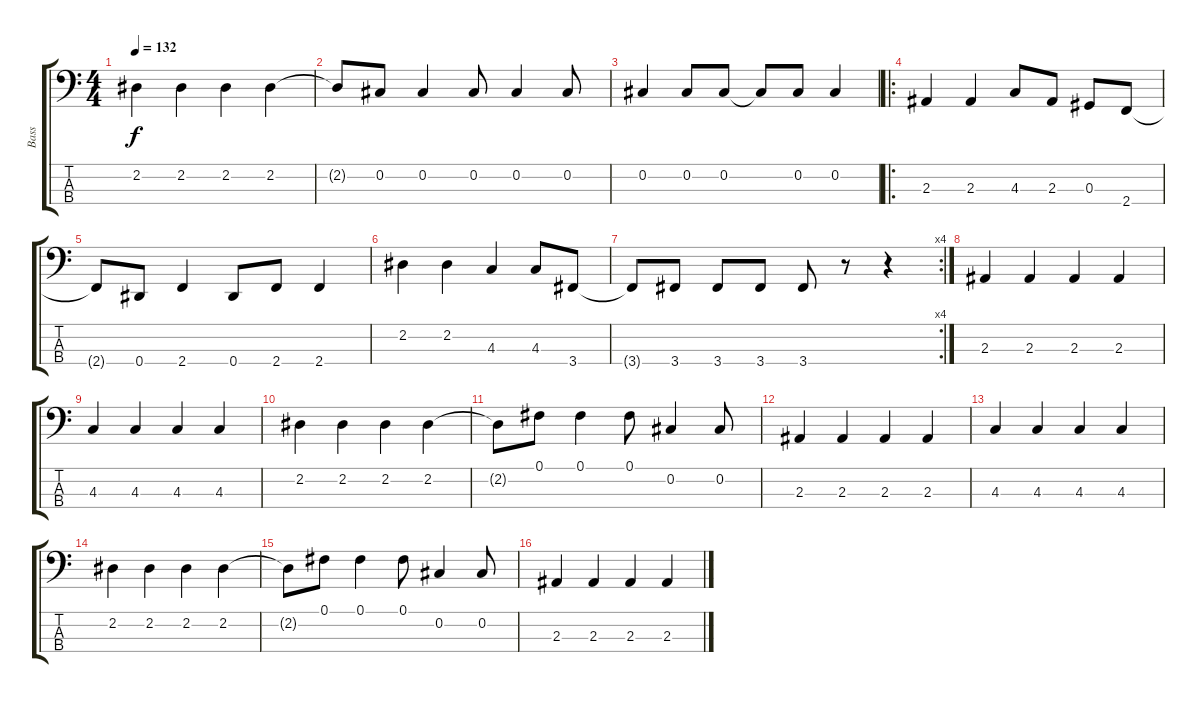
\track ("Bass" "Bass") {instrument electricbassfinger}
\staff {score tabs}
\tuning (Gb2 Db2 Ab1 Eb1) {hide}
\ts (4 4)
\tempo 132
\clef f4
\ks c
2.2.4{dy f} 2.2.4 2.2.4 2.2.4 |
2.2{t}.8 0.2.8 0.2.4 0.2.8 0.2.4 0.2.8 |
0.2.4 0.2.8 0.2.8 0.2{t}.8 0.2.8 0.2.4 |
\ro
2.3.4 2.3.4 4.3.8 2.3.8 0.3.8 2.4.8 |
2.4{t}.8 0.4.8 2.4.4 0.4.8 2.4.8 2.4.4 |
2.2.4 2.2.4 4.3.4 4.3.8 3.4.8 |
\rc 4
3.4{t}.8 3.4.8 3.4.8 3.4.8 3.4.8 r.8 r.4 |
2.3.4 2.3.4 2.3.4 2.3.4 |
4.3.4 4.3.4 4.3.4 4.3.4 |
2.2.4 2.2.4 2.2.4 2.2.4 |
2.2{t}.8 0.1.8 0.1.4 0.1.8 0.2.4 0.2.8 |
2.3.4 2.3.4 2.3.4 2.3.4 |
4.3.4 4.3.4 4.3.4 4.3.4 |
2.2.4 2.2.4 2.2.4 2.2.4 |
2.2{t}.8 0.1.8 0.1.4 0.1.8 0.2.4 0.2.8 |
2.3.4 2.3.4 2.3.4 2.3.4
